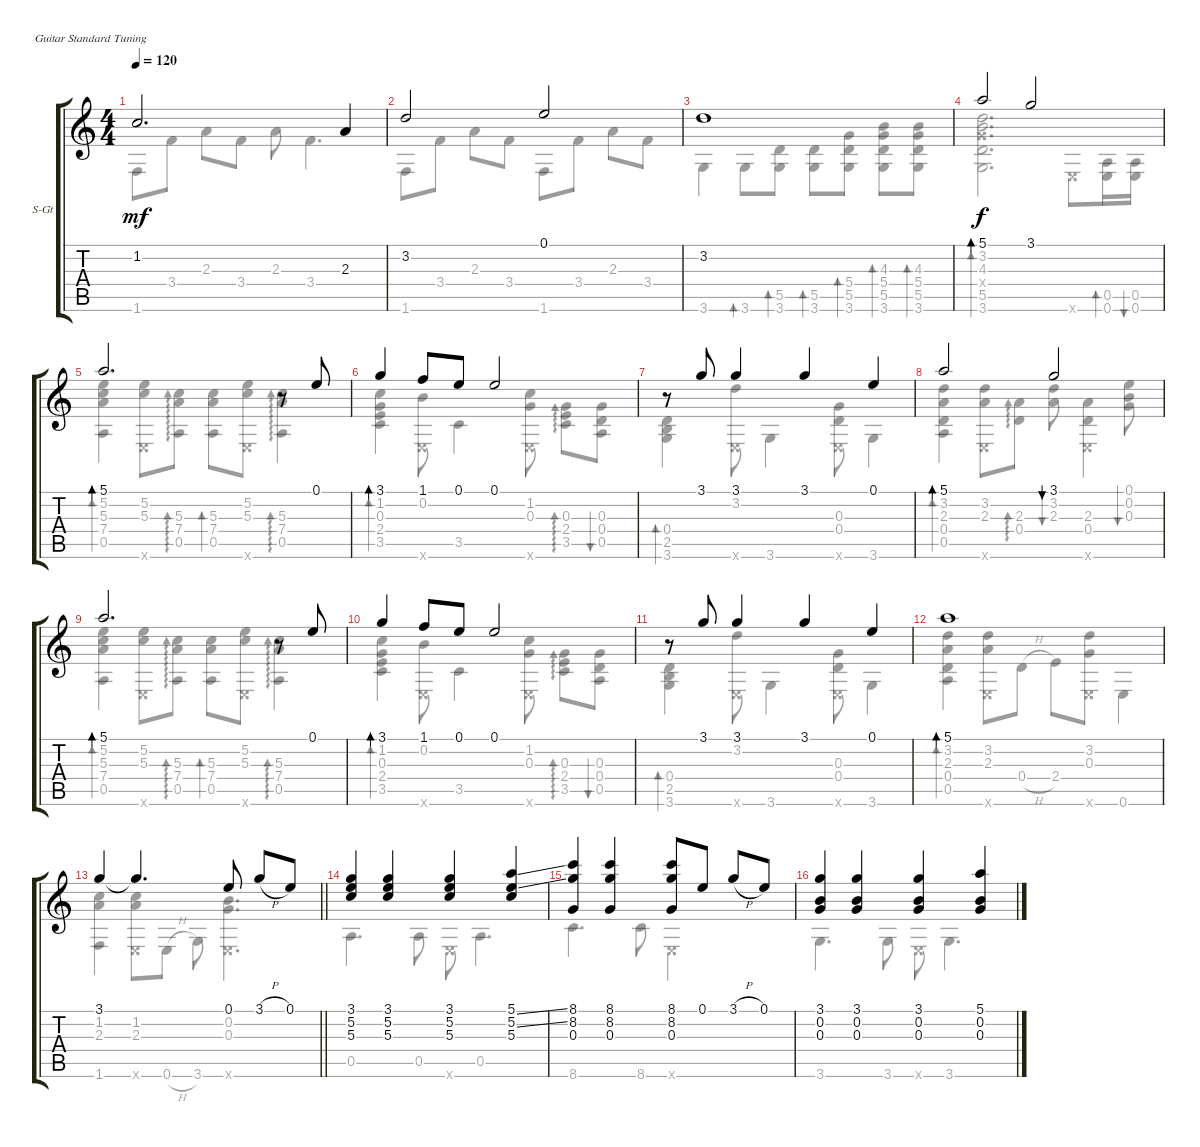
\defaultSystemsLayout 4
\bracketExtendMode groupsimilarinstruments
\firstSystemTrackNameOrientation horizontal
\otherSystemsTrackNameOrientation horizontal
\track ("Steel Guitar" "S-Gt") {instrument acousticguitarsteel}
\staff {score tabs}
\tuning (E4 B3 G3 D3 A2 E2)
\voice
\ts (4 4)
\scale
0.544286
\tempo 120
\accidentals auto
\clef g2
\ottava regular
\simile none
\ks aminor
1.2.2{d dy mf} 2.3.4 |
\scale
0.45584 3.2.2 0.1.2 |
\scale
0.497869 3.2.1 |
\scale
0.502655 5.1.2{bd 30 dy f} 3.1.2 |
\scale
0.507246 5.1.2{d bd 0} r.8{ad 0} 0.1.8 |
\scale
0.492754 3.1.4{bd 0} 1.1.8 0.1.8 0.1.2 |
\scale
0.51122 r.8{bd 0} 3.1.8 3.1.4 3.1.4 0.1.4 |
\scale
0.48914 5.1.2{bd 0} 3.1.2{bu 0} |
\scale
0.522964 5.1.2{d bd 0} r.8{ad 0} 0.1.8 |
\scale
0.477088 3.1.4{bd 0} 1.1.8 0.1.8 0.1.2 |
\scale
0.497143 r.8{bd 0} 3.1.8 3.1.4 3.1.4 0.1.4 |
\scale
0.502849 5.1.1{bd 0} |
\scale
0.517143
\barLineRight lightlight
3.1.4 3.1{t}.4{d} 0.1.8 3.1{h}.8 0.1.8 |
\scale
0.482906 (3.1 5.2 5.3).4 (3.1 5.3 5.2).4 (3.1 5.2 5.3).4 (5.1{ss} 5.3 5.2{ss}).4 |
\scale
0.5 (8.1 8.2 0.3).4 (8.1 0.3 8.2).4 (8.1 0.3 8.2).8 0.1.8 3.1{h}.8 0.1.8 |
\scale
0.5 (3.1 0.2 0.3).4 (3.1 0.2 0.3).4 (3.1 0.2 0.3).4 (5.1{ss} 0.2 0.3).4
\voice
\clef g2
\ottava regular
\simile none
\ks aminor
1.6.8{dy mf} 3.4.8 2.3.8 3.4.8 2.3.8 3.4.4{d} |
1.6.8 3.4.8 2.3.8 3.4.8 1.6.8 3.4.8 2.3.8 3.4.8 |
3.6.4 3.6.8{bd 30} (3.6 5.5).8{bd 30} (3.6 5.5).8{bd 30} (3.6 5.5 5.4).8{bd 30} (3.6 5.4 5.5 4.3).8{bd 30} (3.6 5.4 5.5 4.3).8{bd 30} |
(3.6 5.4{x} 4.3 3.2 5.5).2{d bd 30 dy f} 0.6{x}.8 (0.5 0.6).16{bd 30} (0.5 0.6).16{bu 30} |
(0.5 7.4 5.3 5.2).4{bd 30} (0.6{x} 5.3 5.2).8 (0.5 7.4 5.3).8{ad 30} (7.4 0.5 5.3).8{bd 30} (0.6{x} 5.3 5.2).8 (0.5 7.4 5.3).4{ad 30} |
(3.5 2.4 0.3 1.2).4{bd 30} (0.6{x} 0.2).8 3.5.4 (0.6{x} 0.3 1.2).8 (3.5 2.4 0.3).8{ad 0} (0.5 0.4 0.3).8{bu 30} |
(3.6 2.5 0.4).4{bd 30} (0.6{x} 3.2).8 3.6.4 (0.6{x} 0.3 0.4).8 3.6.4 |
(0.4 2.3 3.2 0.5).4{bd 30} (0.6{x} 3.2 2.3).8 (0.4 2.3).8{ad 0} (3.2 2.3).8{bu 30} (0.6{x} 0.4 2.3).4 (0.1 0.2 0.3).8{bu 30} |
(0.5 7.4 5.3 5.2).4{bd 30} (0.6{x} 5.3 5.2).8 (0.5 7.4 5.3).8{ad 30} (7.4 0.5 5.3).8{bd 30} (0.6{x} 5.3 5.2).8 (0.5 7.4 5.3).4{ad 30} |
(3.5 2.4 0.3 1.2).4{bd 30} (0.6{x} 0.2).8 3.5.4 (0.6{x} 0.3 1.2).8 (3.5 2.4 0.3).8{ad 0} (0.5 0.4 0.3).8{bu 30} |
(3.6 2.5 0.4).4{bd 30} (0.6{x} 3.2).8 3.6.4 (0.6{x} 0.3 0.4).8 3.6.4 |
(0.4 2.3 3.2 0.5).4{bd 30} (0.6{x} 3.2 2.3).8 0.4{h}.8 2.4.8 (0.6{x} 3.2 0.3).8 0.6.4 |
\barLineRight lightlight
(1.6 2.3 1.2).4 (0.6{x} 2.3 1.2).8 0.6{h}.8 3.6.8 (0.6{x} 0.2 0.3).4{d} |
0.5.4{d} 0.5.8 0.6{x}.8 0.5.4{d} |
8.6.4{d} 8.6.8 0.6{x}.2 |
3.6.4{d} 3.6.8 0.6{x}.8 3.6.4{d}
